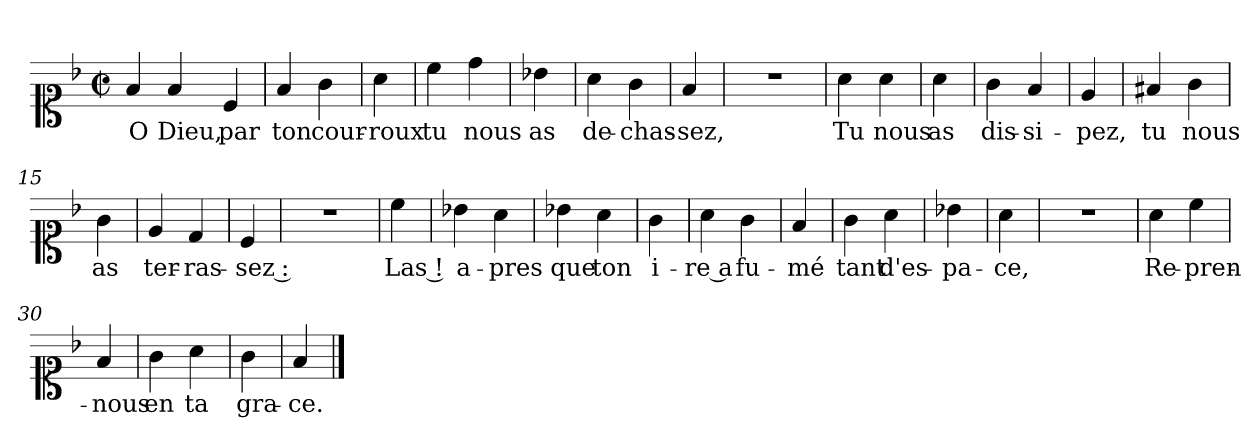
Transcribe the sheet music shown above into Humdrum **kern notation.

**kern	**text
*part1	*part1
*staff1	*staff1
*clefC1	*
*k[b-]	*
*F:	*
*M2/2	*
*met(c|)	*
=1	=1
4f	O
4f	Dieu,
4c	par
=3	=3
4f	ton
4g	cour-
=4	=4
4a	-roux
=5	=5
4cc	tu
4dd	nous
=6	=6
4b-X	as
=7	=7
4a	de-
4g	-chas-
=8	=8
4f	-sez,
=9	=9
1r	.
=10	=10
4a	Tu
4a	nous
=11	=11
4a	as
=12	=12
4g	dis-
4f	-si-
=13	=13
4e	-pez,
=14	=14
4f#X	tu
4g	nous
=15	=15
4g	as
=16	=16
4e	ter-
4d	-ras-
=17	=17
4c	-sez :
=18	=18
1r	.
=19	=19
4cc	Las !
=20	=20
4b-X	a-
4a	-pres
=21	=21
4b-X	que
4a	ton
=22	=22
4g	i-
=23	=23
4a	-re a
4g	fu-
=24	=24
4f	-mé
=25	=25
4g	tant
4a	d'es-
=26	=26
4b-X	-pa-
=27	=27
4a	-ce,
=28	=28
1r	.
=29	=29
4a	Re-
4cc	-pren -
=30	=30
4f	nous
=31	=31
4g	en
4a	ta
=32	=32
4g	gra-
=33	=33
4f	-ce.
==	==
*-	*-
